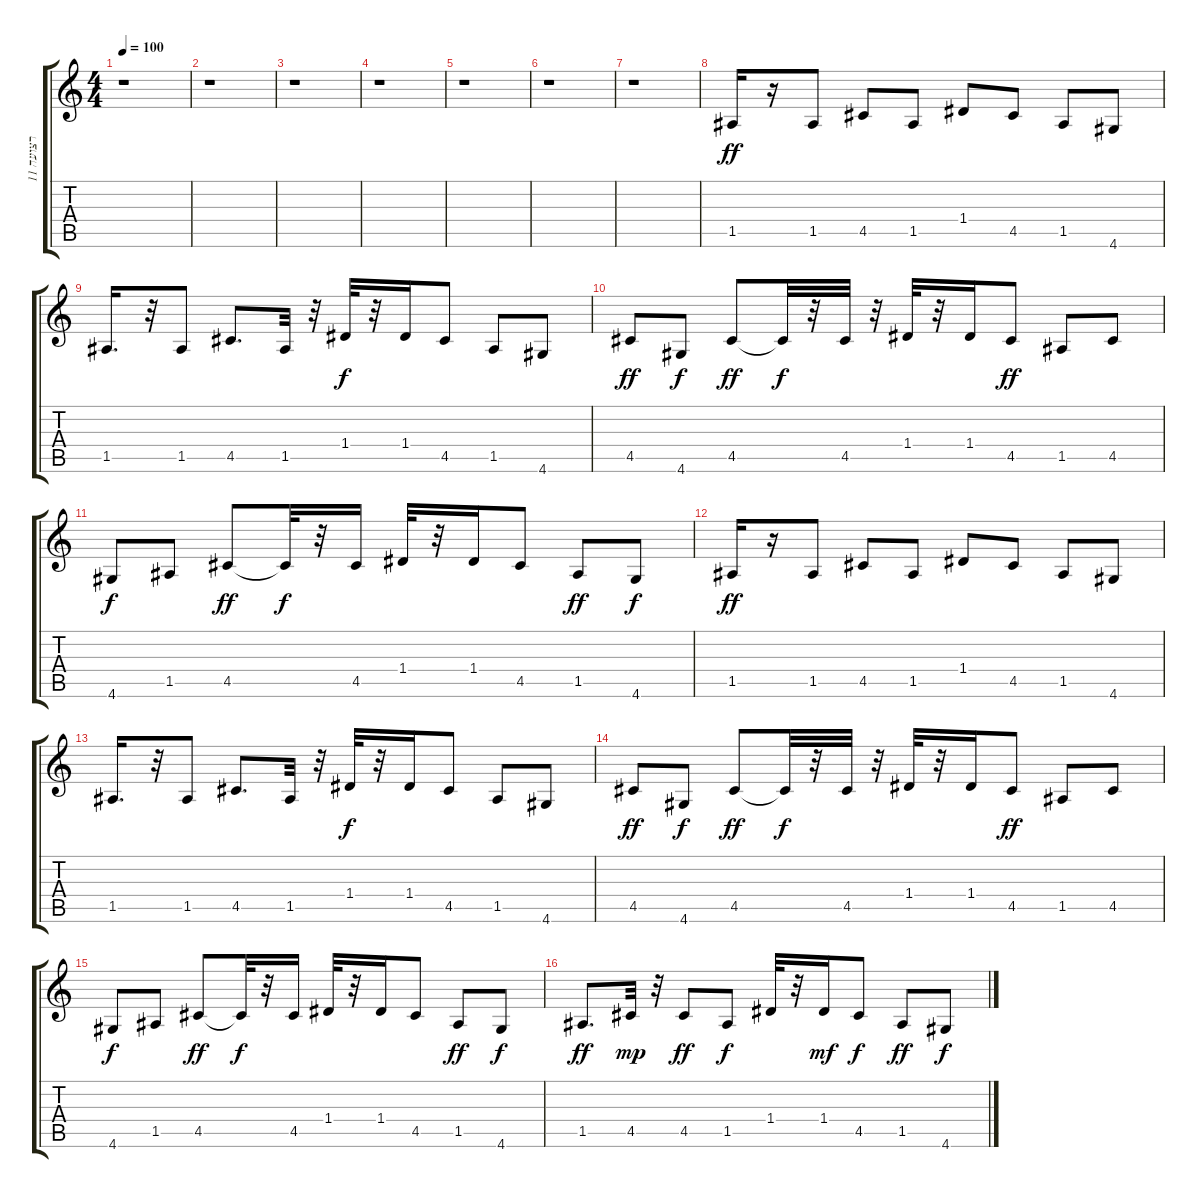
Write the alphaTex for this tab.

\track ("רצועה 11" "רצועה 11") {instrument distortionguitar}
\staff {score tabs}
\tuning (E4 B3 G3 D3 A2 E2) {hide}
\ts (4 4)
\tempo 100
\clef g2
\ks c
r.1{dy ff} |
r.1 |
r.1 |
r.1 |
r.1 |
r.1 |
r.1 |
1.5.16 r.16 1.5.8 4.5.8 1.5.8 1.4.8 4.5.8 1.5.8 4.6.8 |
1.5.16{d} r.32 1.5.8 4.5.8{d} 1.5.32 r.32 1.4.32{dy f} r.32 1.4.16 4.5.8 1.5.8 4.6.8 |
4.5.8{dy ff} 4.6.8{dy f} 4.5.8{dy ff} 4.5{t}.32{dy f} r.32 4.5.32 r.32 1.4.32 r.32 1.4.16 4.5.8{dy ff} 1.5.8 4.5.8 |
4.6.8{dy f} 1.5.8 4.5.8{dy ff} 4.5{t}.32{dy f} r.32 4.5.16 1.4.32 r.32 1.4.16 4.5.8 1.5.8{dy ff} 4.6.8{dy f} |
1.5.16{dy ff} r.16 1.5.8 4.5.8 1.5.8 1.4.8 4.5.8 1.5.8 4.6.8 |
1.5.16{d} r.32 1.5.8 4.5.8{d} 1.5.32 r.32 1.4.32{dy f} r.32 1.4.16 4.5.8 1.5.8 4.6.8 |
4.5.8{dy ff} 4.6.8{dy f} 4.5.8{dy ff} 4.5{t}.32{dy f} r.32 4.5.32 r.32 1.4.32 r.32 1.4.16 4.5.8{dy ff} 1.5.8 4.5.8 |
4.6.8{dy f} 1.5.8 4.5.8{dy ff} 4.5{t}.32{dy f} r.32 4.5.16 1.4.32 r.32 1.4.16 4.5.8 1.5.8{dy ff} 4.6.8{dy f} |
1.5.8{d dy ff} 4.5.32{dy mp} r.32 4.5.8{dy ff} 1.5.8{dy f} 1.4.32 r.32 1.4.16{dy mf} 4.5.8{dy f} 1.5.8{dy ff} 4.6.8{dy f}
